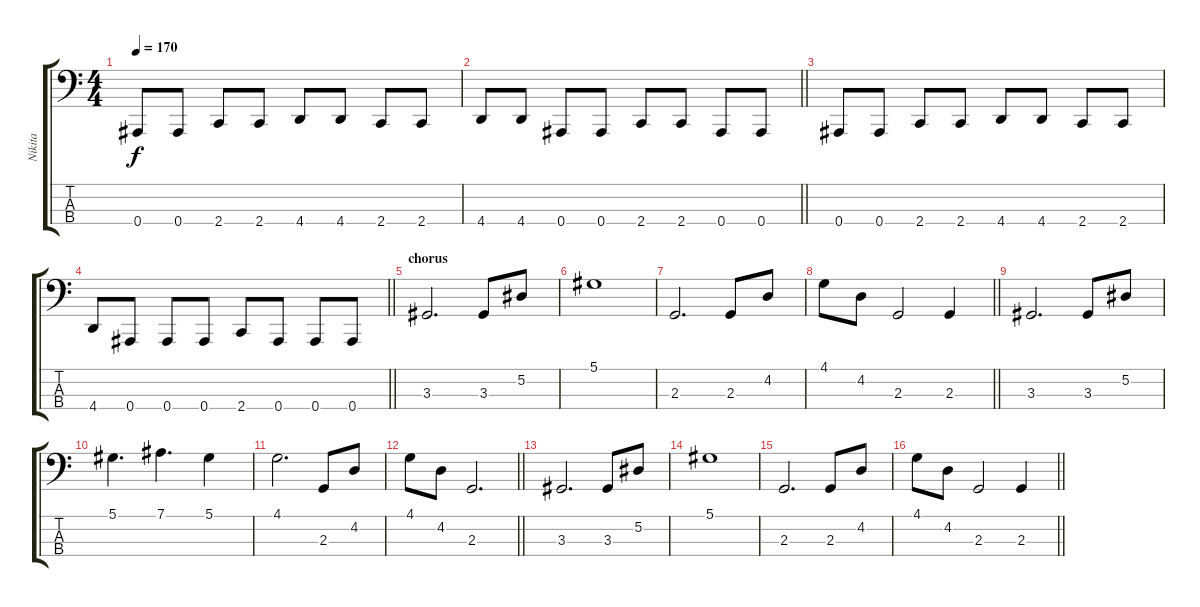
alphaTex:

\track ("Nikita" "Nikita") {instrument electricbassfinger}
\staff {score tabs}
\tuning (Eb2 Bb1 F1 Bb0) {hide}
\ts (4 4)
\tempo 170
\clef f4
\ks c
0.4.8{dy f} 0.4.8 2.4.8 2.4.8 4.4.8 4.4.8 2.4.8 2.4.8 |
\barLineRight lightlight
4.4.8 4.4.8 0.4.8 0.4.8 2.4.8 2.4.8 0.4.8 0.4.8 |
0.4.8 0.4.8 2.4.8 2.4.8 4.4.8 4.4.8 2.4.8 2.4.8 |
\barLineRight lightlight
4.4.8 0.4.8 0.4.8 0.4.8 2.4.8 0.4.8 0.4.8 0.4.8 |
\section ("" "chorus")
3.3.2{d} 3.3.8 5.2.8 |
5.1.1 |
2.3.2{d} 2.3.8 4.2.8 |
\barLineRight lightlight
4.1.8 4.2.8 2.3.2 2.3.4 |
3.3.2{d} 3.3.8 5.2.8 |
5.1.4{d} 7.1.4{d} 5.1.4 |
4.1.2{d} 2.3.8 4.2.8 |
\barLineRight lightlight
4.1.8 4.2.8 2.3.2{d} |
3.3.2{d} 3.3.8 5.2.8 |
5.1.1 |
2.3.2{d} 2.3.8 4.2.8 |
\barLineRight lightlight
4.1.8 4.2.8 2.3.2 2.3.4
